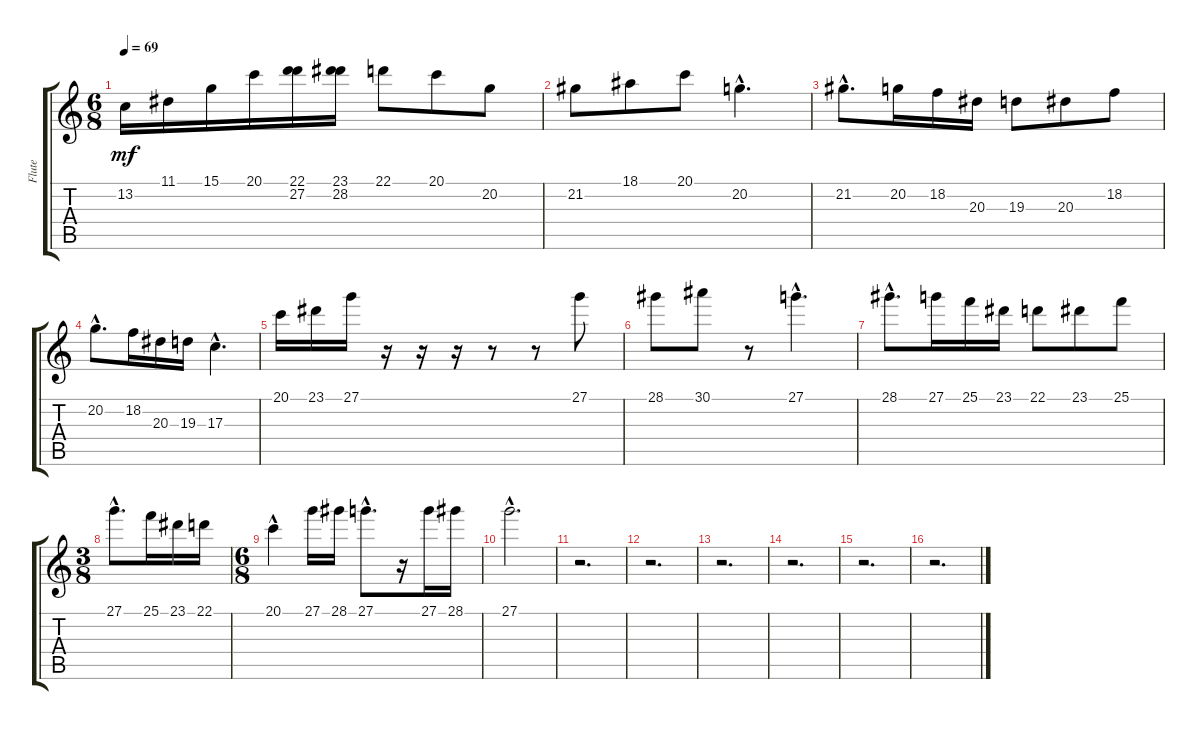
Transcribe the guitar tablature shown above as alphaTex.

\track ("Flute" "Flute") {instrument flute}
\staff {score tabs}
\tuning (E4 B3 G3 D3 A2 E2) {hide}
\ts (6 8)
\tempo 69
\clef g2
\ks c
13.2.16{dy mf instrument flute} 11.1.16 15.1.16 20.1.16 (22.1 27.2).16 (23.1 28.2).16 22.1.8 20.1.8 20.2.8 |
21.2.8 18.1.8 20.1.8 20.2{hac}.4{d} |
21.2{hac}.8{d} 20.2.16 18.2.16 20.3.16 19.3.8 20.3.8 18.2.8 |
20.2{hac}.8{d} 18.2.16 20.3.16 19.3.16 17.3{hac}.4{d} |
20.1.16 23.1.16 27.1.16 r.16 r.16 r.16 r.8 r.8 27.1.8 |
28.1.8 30.1.8 r.8 27.1{hac}.4{d} |
28.1{hac}.8{d} 27.1.16 25.1.16 23.1.16 22.1.8 23.1.8 25.1.8 |
\ts (3 8)
27.1{hac}.8{d} 25.1.16 23.1.16 22.1.16 |
\ts (6 8)
20.1{hac}.4 27.1.16 28.1.16 27.1{hac}.8{d} r.16 27.1.16 28.1.16 |
27.1{hac}.2{d} |
r.2{d} |
r.2{d} |
r.2{d} |
r.2{d} |
r.2{d} |
r.2{d}
